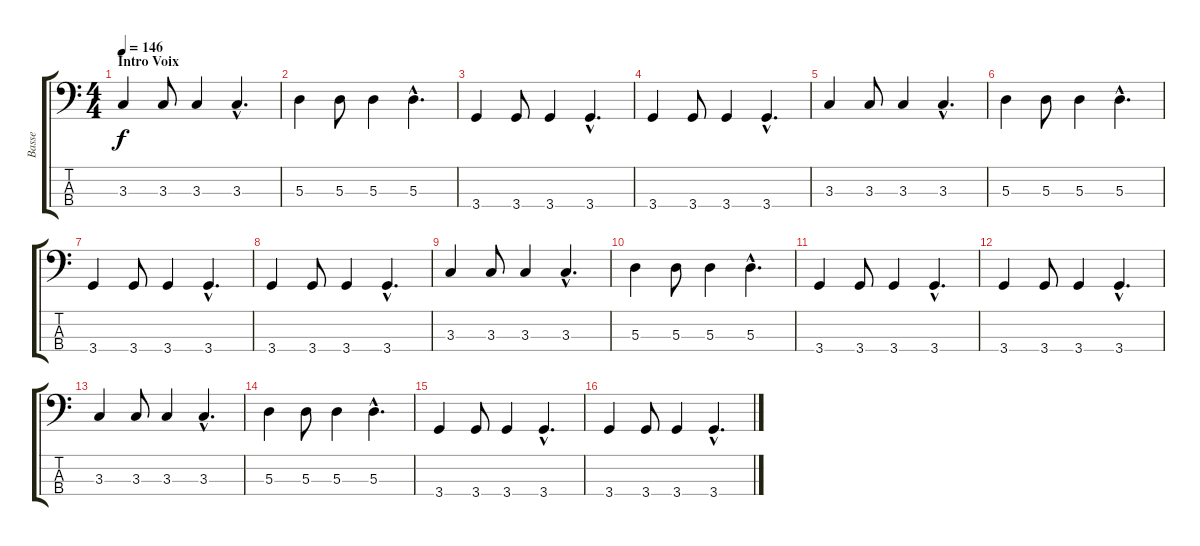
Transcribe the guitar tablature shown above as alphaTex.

\track ("Basse" "Basse") {instrument electricbassfinger}
\staff {score tabs}
\tuning (G2 D2 A1 E1) {hide}
\ts (4 4)
\section ("" "Intro Voix")
\tempo 146
\clef f4
\ks c
3.3.4{dy f} 3.3.8 3.3.4 3.3{hac}.4{d} |
5.3.4 5.3.8 5.3.4 5.3{hac}.4{d} |
3.4.4 3.4.8 3.4.4 3.4{hac}.4{d} |
3.4.4 3.4.8 3.4.4 3.4{hac}.4{d} |
3.3.4 3.3.8 3.3.4 3.3{hac}.4{d} |
5.3.4 5.3.8 5.3.4 5.3{hac}.4{d} |
3.4.4 3.4.8 3.4.4 3.4{hac}.4{d} |
3.4.4 3.4.8 3.4.4 3.4{hac}.4{d} |
3.3.4 3.3.8 3.3.4 3.3{hac}.4{d} |
5.3.4 5.3.8 5.3.4 5.3{hac}.4{d} |
3.4.4 3.4.8 3.4.4 3.4{hac}.4{d} |
3.4.4 3.4.8 3.4.4 3.4{hac}.4{d} |
3.3.4 3.3.8 3.3.4 3.3{hac}.4{d} |
5.3.4 5.3.8 5.3.4 5.3{hac}.4{d} |
3.4.4 3.4.8 3.4.4 3.4{hac}.4{d} |
3.4.4 3.4.8 3.4.4 3.4{hac}.4{d}
